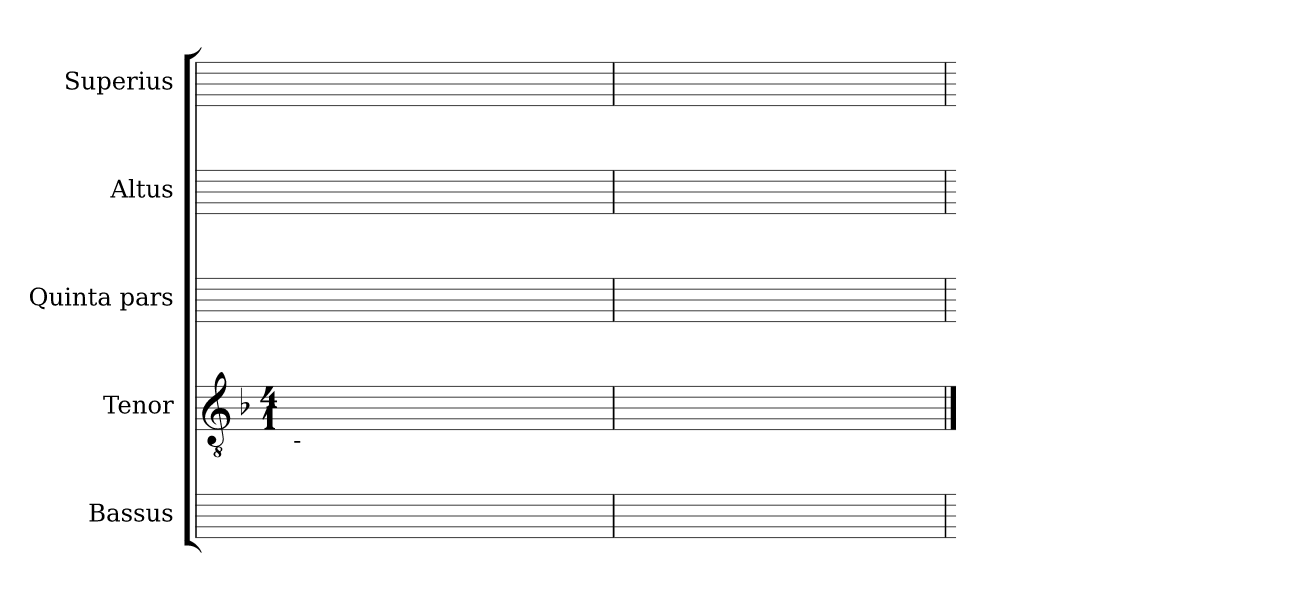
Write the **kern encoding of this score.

**kern	**kern	**kern	**kern	**kern
*part5	*part4	*part3	*part2	*part1
*staff5	*staff4	*staff3	*staff2	*staff1
*I"Bassus	*I"Tenor	*I"Quinta pars	*I"Altus	*I"Superius
*	*clefGv2	*	*	*
*	*k[b-]	*	*	*
*	*F:	*	*	*
*	*M4/1	*	*	*
=	=	=	=	=
!	!LO:TX:b:t=-	!	!	!
4ryy	[0Ayy	4ryy	4ryy	4ryy
4%15ryy	.	4%15ryy	4%15ryy	4%15ryy
.	0Ayy_	.	.	.
=	=	=	=	=
4ryy	0Ayy_	4ryy	4ryy	4ryy
4%15ryy	.	4%15ryy	4%15ryy	4%15ryy
.	0Ayy]	.	.	.
=	==	=	=	=
*-	*-	*-	*-	*-
